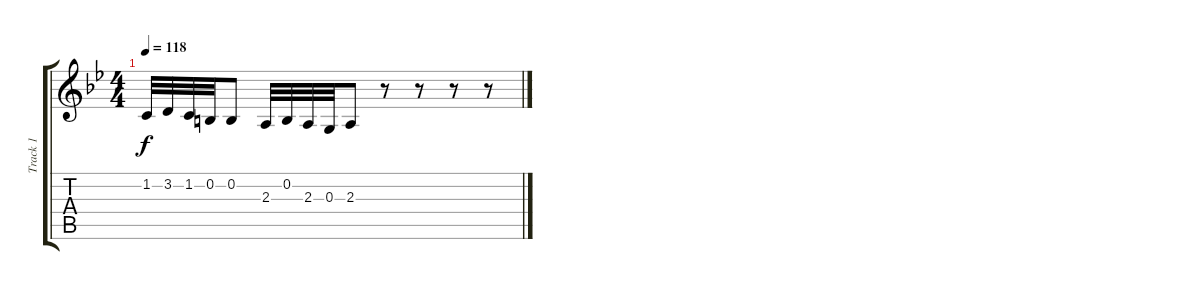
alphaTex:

\track ("Track 1" "Track 1") {instrument trumpet}
\staff {score tabs}
\tuning (E4 B3 G3 D3 A2 E2) {hide}
\ts (4 4)
\tempo 118
\clef g2
\ks bb
1.2.32{dy f} 3.2.32 1.2.32 0.2.32 0.2.8 2.3.32 0.2.32 2.3.32 0.3.32 2.3.8 r.8 r.8 r.8 r.8
